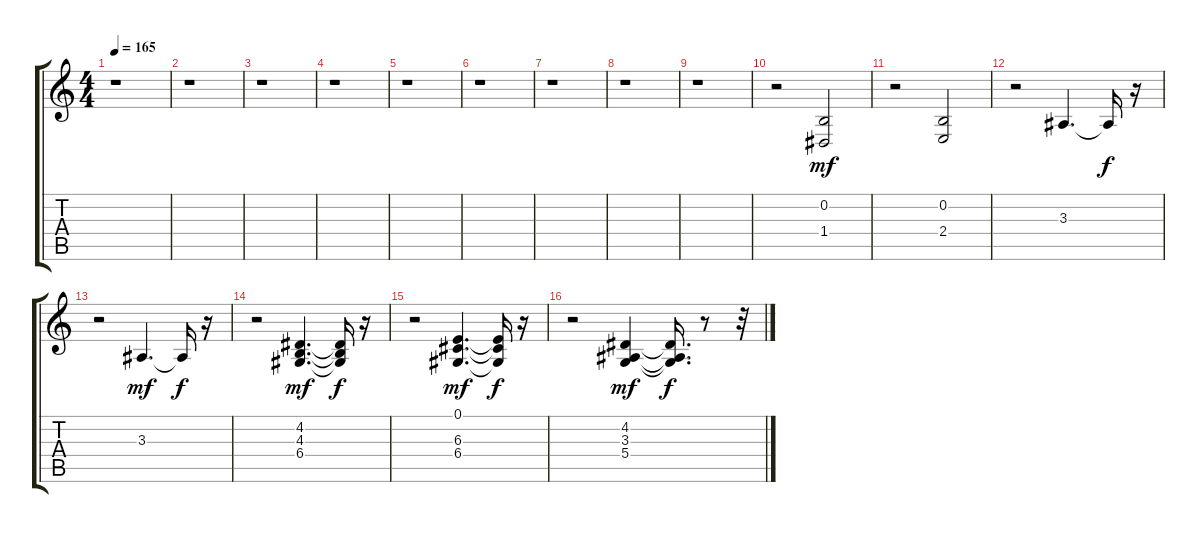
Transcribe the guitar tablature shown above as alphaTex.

\track (" " " ") {instrument stringensemble2}
\staff {score tabs}
\tuning (E4 B3 G3 D3 A2 E2) {hide}
\ts (4 4)
\tempo 165
\clef g2
\ks c
r.1{dy f} |
r.1 |
r.1 |
r.1 |
r.1 |
r.1 |
r.1 |
r.1 |
r.1 |
r.2 (0.2 1.4).2{dy mf} |
r.2 (0.2 2.4).2 |
r.2 3.3.4{d} 3.3{t}.16{dy f} r.16 |
r.2 3.3.4{d dy mf} 3.3{t}.16{dy f} r.16 |
r.2 (4.2 4.3 6.4).4{d dy mf} (4.2{t} 4.3{t} 6.4{t}).16{dy f} r.16 |
r.2 (0.1 6.3 6.4).4{d dy mf} (0.1{t} 6.3{t} 6.4{t}).16{dy f} r.16 |
r.2 (4.2 3.3 5.4).4{dy mf} (4.2{t} 3.3{t} 5.4{t}).16{d dy f} r.8 r.32
